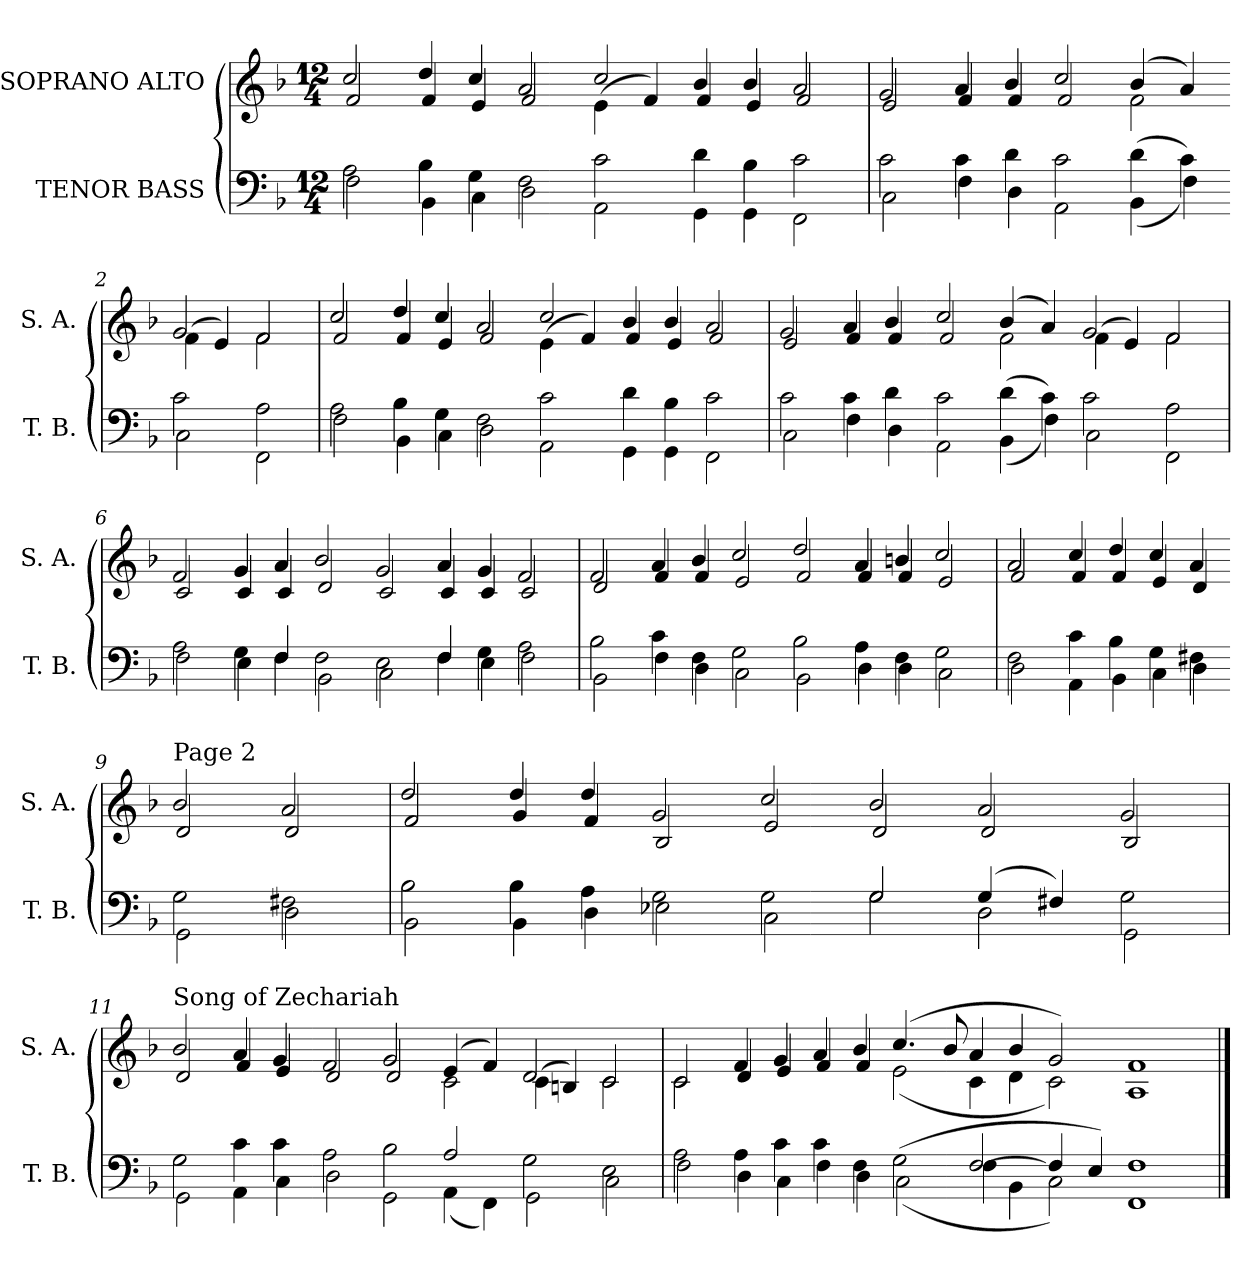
**kern	**kern
*part2	*part1
*staff2	*staff1
*I"TENOR BASS	*I"SOPRANO ALTO
*I'T. B.	*I'S. A.
!!LO:PB:g=z
*clefF4	*clefG2
*k[b-]	*k[b-]
*F:	*F:
*M12/4	*M12/4
=	=
*^	*^
2Ai\	2Fi\	2cci/	2fi/
4B-i\	4BB-i\	4ddi/	4fi/
4Gi\	4Ci\	4cci/	4ei/
2Fi\	2Di\	2ai/	2fi/
2ci\	2AAi\	2cci/	(4ei\
.	.	.	4fi/)
4di\	4GGi\	4b-i/	4fi/
4B-i\	4GGi\	4b-i/	4ei/
2ci\	2FFi\	2ai/	2fi/
=1	=1	=1	=1
2ci\	2Ci\	2gi/	2ei/
4ci\	4Fi\	4ai/	4fi/
4di\	4Di\	4b-i/	4fi/
2ci\	2AAi\	2cci/	2fi/
(4di\	(4BB-i\	(4b-i/	2fi\
4ci\)	4Fi\)	4ai/)	.
!!LO:LB:g=z	!!
=2-	=2-	=2-	=2-
2ci\	2Ci\	2gi/	(4fi\
.	.	.	4ei/)
2Ai\	2FFi\	2fi/	2fi\
=3	=3	=3	=3
2Ai\	2Fi\	2cci/	2fi/
4B-i\	4BB-i\	4ddi/	4fi/
4Gi\	4Ci\	4cci/	4ei/
2Fi\	2Di\	2ai/	2fi/
2ci\	2AAi\	2cci/	(4ei\
.	.	.	4fi/)
4di\	4GGi\	4b-i/	4fi/
4B-i\	4GGi\	4b-i/	4ei/
2ci\	2FFi\	2ai/	2fi/
=4	=4	=4	=4
2ci\	2Ci\	2gi/	2ei/
4ci\	4Fi\	4ai/	4fi/
4di\	4Di\	4b-i/	4fi/
!!LO:LB:g=z	!!
=5-	=5-	=5-	=5-
2ci\	2AAi\	2cci/	2fi/
(4di\	(4BB-i\	(4b-i/	2fi\
4ci\)	4Fi\)	4ai/)	.
2ci\	2Ci\	2gi/	(4fi\
.	.	.	4ei/)
2Ai\	2FFi\	2fi/	2fi\
=6	=6	=6	=6
2Ai\	2Fi\	2fi/	2ci/
4Gi\	4Ei\	4gi/	4ci/
4Fi/	4Fi\	4ai/	4ci/
2Fi\	2BB-i\	2b-i/	2di/
2Ei\	2Ci\	2gi/	2ci/
4Fi/	4Fi\	4ai/	4ci/
4Gi\	4Ei\	4gi/	4ci/
2Ai\	2Fi\	2fi/	2ci/
!!LO:LB:g=z	!!
=7	=7	=7	=7
2B-i\	2BB-i\	2fi/	2di/
4ci\	4Fi\	4ai/	4fi/
4Fi\	4Di\	4b-i/	4fi/
2Gi\	2Ci\	2cci/	2ei/
2B-i\	2BB-i\	2ddi/	2fi/
4Ai\	4Di\	4ai/	4fi/
4Fi\	4Di\	4bni/	4fi/
2Gi\	2Ci\	2cci/	2ei/
=8	=8	=8	=8
2Fi\	2Di\	2ai/	2fi/
4ci\	4AAi\	4cci/	4fi/
4B-i\	4BB-i\	4ddi/	4fi/
4Gi\	4Ci\	4cci/	4ei/
4F#Xi\	4Di\	4ai/	4di/
!!LO:PB:g=z	!!
=9-	=9-	=9-	=9-
!	!	!LO:TX:a:t=Page 2	!
2Gi\	2GGi\	2b-i/	2di/
2F#Xi\	2Di\	2ai/	2di/
=10	=10	=10	=10
2B-i\	2BB-i\	2ddi/	2fi/
4B-i\	4BB-i\	4ddi/	4gi/
4Ai\	4Di\	4ddi/	4fi/
2Gi\	2E-Xi\	2gi/	2B-i/
2Gi\	2Ci\	2cci/	2ei/
2Gi/	2Gi\	2b-i/	2di/
(4Gi/	2Di\	2ai/	2di/
4F#Xi/)	.	.	.
2Gi\	2GGi\	2gi/	2B-i/
=11	=11	=11	=11
!	!	!LO:TX:a:t=Song of Zechariah	!
2Gi\	2GGi\	2b-i/	2di/
4ci\	4AAi\	4ai/	4fi/
4ci\	4Ci\	4gi/	4ei/
!!LO:LB:g=z	!!
=12-	=12-	=12-	=12-
2Ai\	2Di\	2fi/	2di/
2B-i\	2GGi\	2gi/	2di/
2Ai/	(4AAi\	(4ei/	2ci\
.	4FFi\)	4fi/)	.
2Gi\	2GGi\	2di/	(4ci\
.	.	.	4Bni/)
2Ei\	2Ci\	2ci/	2ci\
=13	=13	=13	=13
2Ai\	2Fi\	2ci/	2ci\
4Ai\	4Di\	4fi/	4di/
4ci\	4Ci\	4gi/	4ei/
4ci\	4Fi\	4ai/	4fi/
4Fi\	4Di\	4b-i/	4fi/
(2Gi\	(2Ci\	(4.cci/	(2ei\
.	.	8b-i/	.
[2Fi/	4Fi\	4ai/	4ci\
.	4BB-i\	4b-i/	4di\
4Fi/]	2Ci\)	2gi/)	2ci\)
4Ei/)	.	.	.
1Fi	1FFi	1fi	1Ai
*v	*v	*	*
*	*v	*v
==	==
*-	*-
